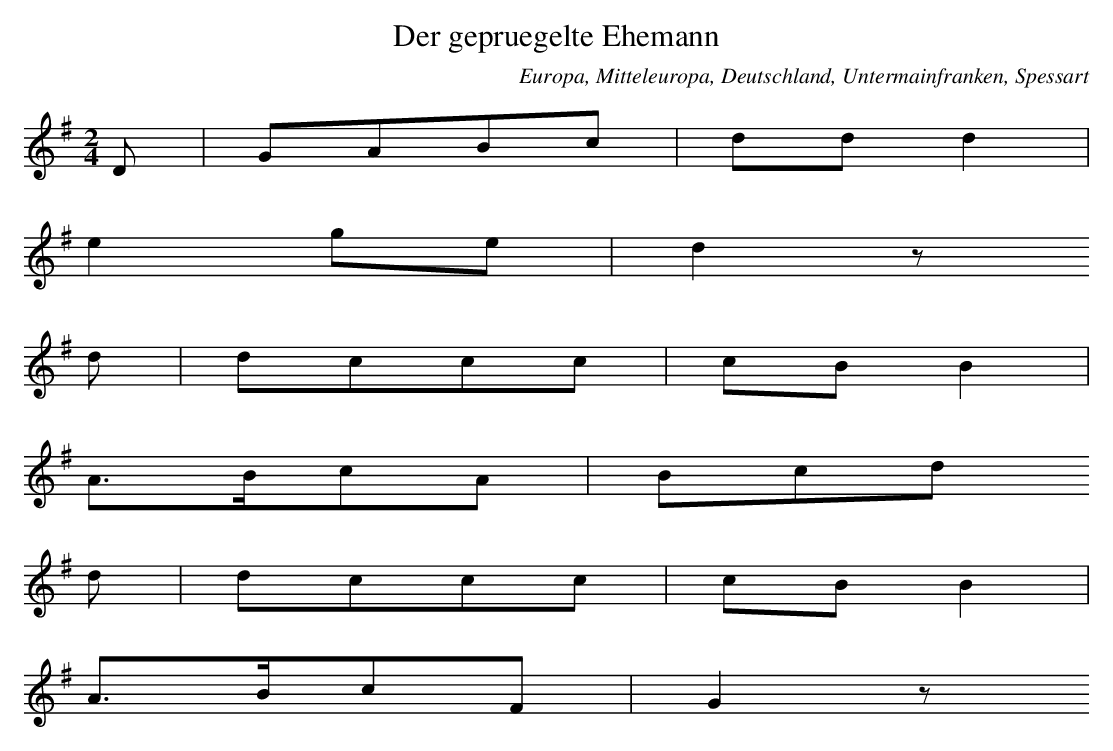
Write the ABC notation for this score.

X:1
T: Der gepruegelte Ehemann
O: Europa, Mitteleuropa, Deutschland, Untermainfranken, Spessart
M: 2/4
L: 1/16
K: G
D2 | G2A2B2c2 | d2d2d4 |
e4g2e2 | d4z2
d2 | d2c2c2c2 | c2B2B4 |
A3Bc2A2 | B2c2d2
d2 | d2c2c2c2 | c2B2B4 |
A3Bc2F2 | G4z2
